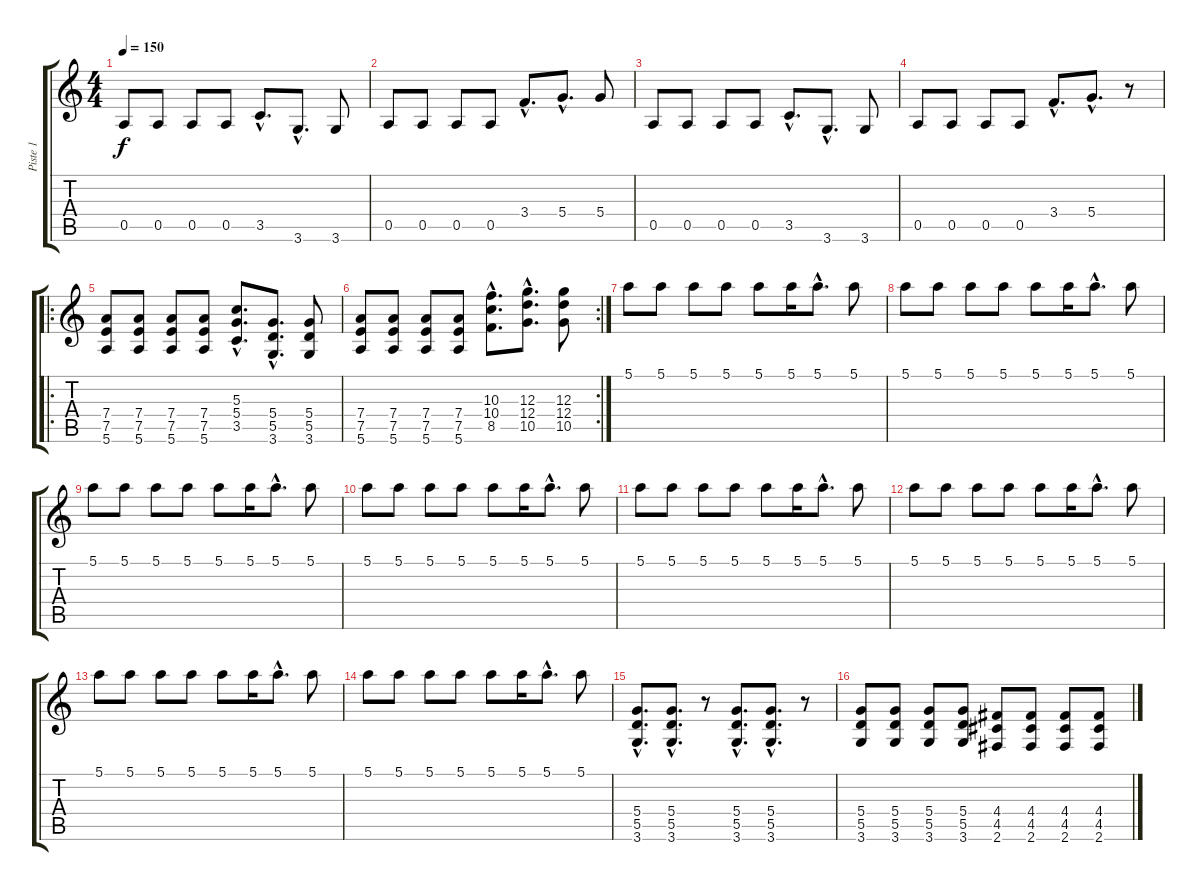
\track ("Piste 1" "Piste 1") {instrument distortionguitar}
\staff {score tabs}
\tuning (E4 B3 G3 D3 A2 E2) {hide}
\ts (4 4)
\tempo 150
\clef g2
\ks c
0.5.8{dy f instrument distortionguitar} 0.5.8 0.5.8 0.5.8 3.5{hac}.8{d} 3.6{hac}.8{d} 3.6.8 |
0.5.8 0.5.8 0.5.8 0.5.8 3.4{hac}.8{d} 5.4{hac}.8{d} 5.4.8 |
0.5.8 0.5.8 0.5.8 0.5.8 3.5{hac}.8{d} 3.6{hac}.8{d} 3.6.8 |
0.5.8 0.5.8 0.5.8 0.5.8 3.4{hac}.8{d} 5.4{hac}.8{d} r.8 |
\ro
(7.4 7.5 5.6).8 (7.4 7.5 5.6).8 (7.4 7.5 5.6).8 (7.4 7.5 5.6).8 (5.3{hac} 5.4{hac} 3.5{hac}).8{d} (5.4{hac} 5.5{hac} 3.6{hac}).8{d} (5.4 5.5 3.6).8 |
\rc 2
(7.4 7.5 5.6).8 (7.4 7.5 5.6).8 (7.4 7.5 5.6).8 (7.4 7.5 5.6).8 (10.3{hac} 10.4{hac} 8.5{hac}).8{d} (12.3{hac} 12.4{hac} 10.5{hac}).8{d} (12.3 12.4 10.5).8 |
5.1.8 5.1.8 5.1.8 5.1.8 5.1.8 5.1.16 5.1{hac}.8{d} 5.1.8 |
5.1.8 5.1.8 5.1.8 5.1.8 5.1.8 5.1.16 5.1{hac}.8{d} 5.1.8 |
5.1.8 5.1.8 5.1.8 5.1.8 5.1.8 5.1.16 5.1{hac}.8{d} 5.1.8 |
5.1.8 5.1.8 5.1.8 5.1.8 5.1.8 5.1.16 5.1{hac}.8{d} 5.1.8 |
5.1.8 5.1.8 5.1.8 5.1.8 5.1.8 5.1.16 5.1{hac}.8{d} 5.1.8 |
5.1.8 5.1.8 5.1.8 5.1.8 5.1.8 5.1.16 5.1{hac}.8{d} 5.1.8 |
5.1.8 5.1.8 5.1.8 5.1.8 5.1.8 5.1.16 5.1{hac}.8{d} 5.1.8 |
5.1.8 5.1.8 5.1.8 5.1.8 5.1.8 5.1.16 5.1{hac}.8{d} 5.1.8 |
(5.4{hac} 5.5{hac} 3.6{hac}).8{d} (5.4{hac} 5.5{hac} 3.6{hac}).8{d} r.8 (5.4{hac} 5.5{hac} 3.6{hac}).8{d} (5.4{hac} 5.5{hac} 3.6{hac}).8{d} r.8 |
(5.4 5.5 3.6).8 (5.4 5.5 3.6).8 (5.4 5.5 3.6).8 (5.4 5.5 3.6).8 (4.4 4.5 2.6).8 (4.4 4.5 2.6).8 (4.4 4.5 2.6).8 (4.4 4.5 2.6).8
